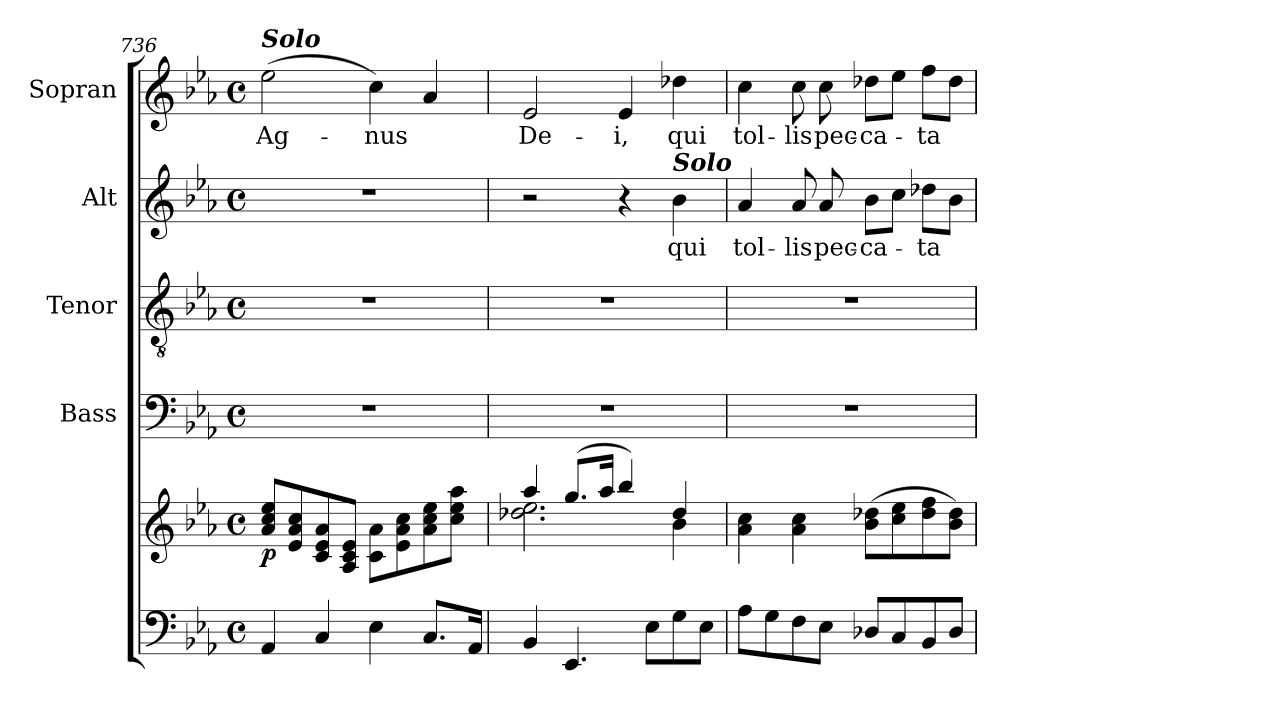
**kern	**kern	**dynam	**kern	**kern	**kern	**text	**kern	**text
*part5	*part5	*part5	*part4	*part3	*part2	*part2	*part1	*part1
*staff6	*staff5	*staff5/6	*staff4	*staff3	*staff2	*staff2	*staff1	*staff1
*	*	*	*I"Bass	*I"Tenor	*I"Alt	*	*I"Sopran	*
*	*	*	*I'B.	*I'T.	*I'A.	*	*I'S.	*
*clefF4	*clefG2	*	*clefF4	*clefGv2	*clefG2	*	*clefG2	*
*k[b-e-a-]	*k[b-e-a-]	*	*k[b-e-a-]	*k[b-e-a-]	*k[b-e-a-]	*	*k[b-e-a-]	*
*E-:	*E-:	*	*E-:	*E-:	*E-:	*	*E-:	*
*M4/4	*M4/4	*	*M4/4	*M4/4	*M4/4	*	*M4/4	*
*met(c)	*met(c)	*	*met(c)	*met(c)	*met(c)	*	*met(c)	*
=736	=736	=736	=736	=736	=736	=736	=736	=736
!	!	!	!	!	!	!	!LO:TX:a:Bi:t=Solo	!
!	!	!LO:DY:b	!	!	!	!	!	!LO:LY:b
4AA-/	8a-/ 8cc/ 8ee-/L	p	1r	1r	1r	.	(>2ee-\	Ag-
.	8e-/ 8a-/ 8cc/	.	.	.	.	.	.	.
4C/	8c/ 8e-/ 8a-/	.	.	.	.	.	.	.
.	8A-/ 8c/ 8e-/J	.	.	.	.	.	.	.
!	!	!	!	!	!	!	!	!LO:LY:b
4E-\	8c\ 8a-\L	.	.	.	.	.	4cc\)	-nus
.	8e-\ 8a-\ 8cc\	.	.	.	.	.	.	.
8.C/L	8a-\ 8cc\ 8ee-\	.	.	.	.	.	4a-/	.
.	8cc\ 8ee-\ 8aa-\J	.	.	.	.	.	.	.
16AA-/Jk	.	.	.	.	.	.	.	.
=737	=737	=737	=737	=737	=737	=737	=737	=737
*	*^	*	*	*	*	*	*	*
!	!	!	!	!	!	!	!	!	!LO:LY:b
4BB-/	4aa-/	2.dd-X\ 2.ee-\	.	1r	1r	2r	.	2e-/	De-
4.EE-/	(>8.gg/L	.	.	.	.	.	.	.	.
.	16aa-/Jk	.	.	.	.	.	.	.	.
!	!	!	!	!	!	!	!	!	!LO:LY:b
.	4bb-/)	.	.	.	.	4r	.	4e-/	-i,
8E-\L	.	.	.	.	.	.	.	.	.
!	!	!	!	!	!	!LO:TX:a:Bi:t=Solo	!	!	!
!	!	!	!	!	!	!	!LO:LY:b	!	!LO:LY:b
8G\	4dd-/	4b-\	.	.	.	4b-\	qui	4dd-X\	qui
8E-\J	.	.	.	.	.	.	.	.	.
*	*v	*v	*	*	*	*	*	*	*
=738	=738	=738	=738	=738	=738	=738	=738	=738
!	!	!	!	!	!	!LO:LY:b	!	!LO:LY:b
8A-\L	4a-\ 4cc\	.	1r	1r	4a-/	tol-	4cc\	tol-
8G\	.	.	.	.	.	.	.	.
!	!	!	!	!	!	!LO:LY:b	!	!LO:LY:b
8F\	4a-\ 4cc\	.	.	.	8a-/	-lis	8cc\	-lis
!	!	!	!	!	!	!LO:LY:b	!	!LO:LY:b
8E-\J	.	.	.	.	8a-/	pec-	8cc\	pec-
!	!	!	!	!	!	!LO:LY:b	!	!LO:LY:b
8D-X/L	(>8b-\ 8dd-X\L	.	.	.	8b-\L	-ca-	8dd-X\L	-ca-
8C/	8cc\ 8ee-\	.	.	.	8cc\J	.	8ee-\J	.
!	!	!	!	!	!	!LO:LY:b	!	!LO:LY:b
8BB-/	8dd-\ 8ff\	.	.	.	8dd-X\L	-ta	8ff\L	-ta
8D-/J	8b-\ 8dd-\J)	.	.	.	8b-\J	.	8dd-\J	.
=	=	=	=	=	=	=	=	=
*-	*-	*-	*-	*-	*-	*-	*-	*-
